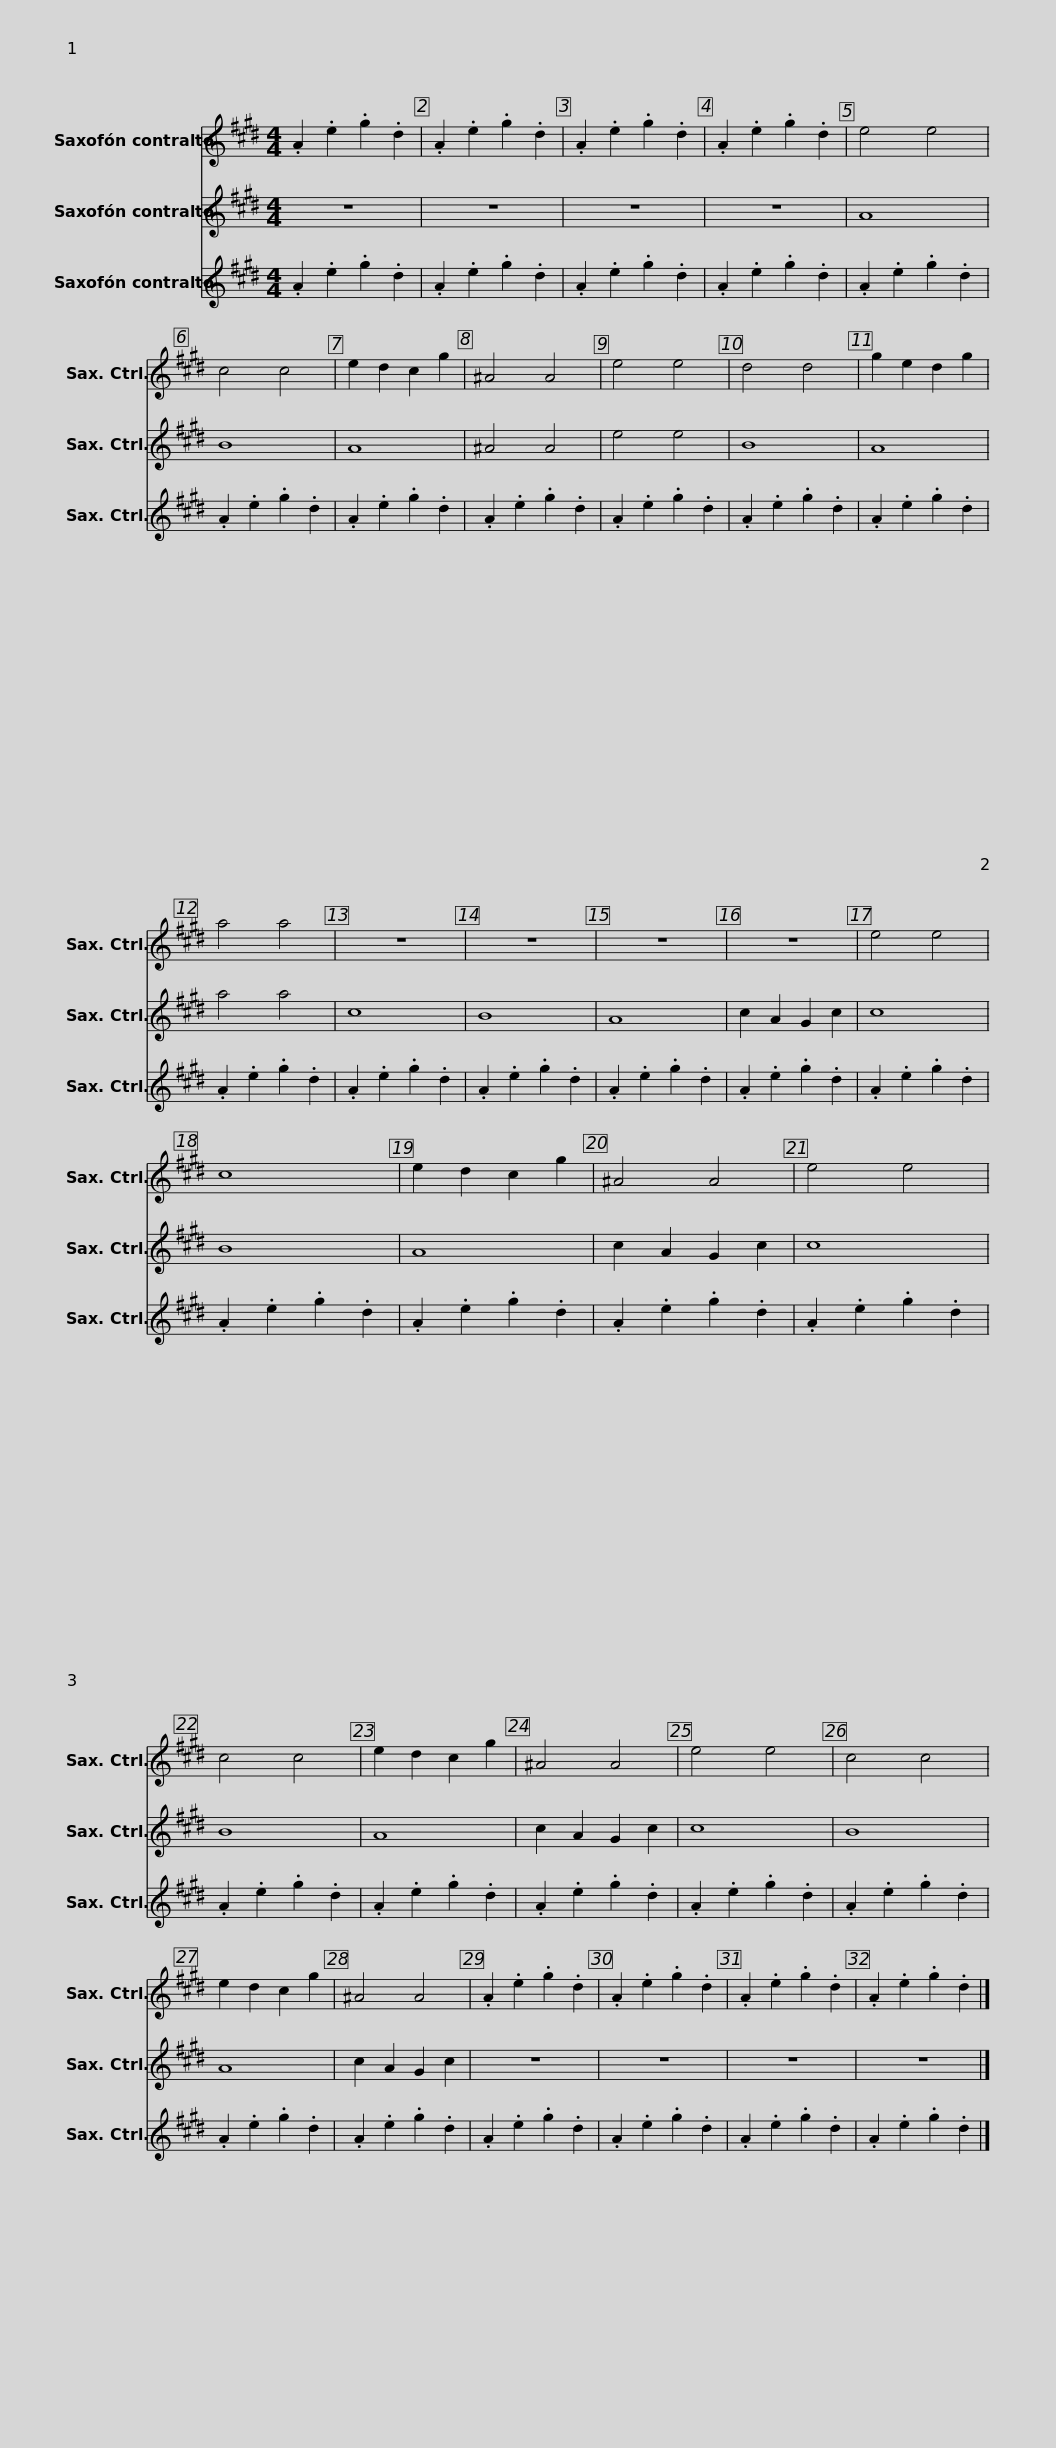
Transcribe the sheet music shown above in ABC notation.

X:1
%%score 1 2 3
L:1/8
M:4/4
I:linebreak $
K:none
V:1 treble transpose=-9
V:2 treble transpose=-9
V:3 treble transpose=-9
V:1
[K:E] .A2 .e2 .g2 .d2 | .A2 .e2 .g2 .d2 | .A2 .e2 .g2 .d2 | .A2 .e2 .g2 .d2 | e4 e4 | %5
 c4 c4 | e2 d2 c2 g2 | ^A4 A4 |$[K:E] e4 e4 | d4 d4 | %10
 g2 e2 d2 g2 | a4 a4 | z8 | z8 | z8 | %15
 z8 | e4 e4 |$ c8 | e2 d2 c2 g2 | ^A4 A4 | %20
 e4 e4 | c4 c4 | e2 d2 c2 g2 | ^A4 A4 | e4 e4 |$ %25
 c4 c4 | e2 d2 c2 g2 | ^A4 A4 | .A2 .e2 .g2 .d2 | .A2 .e2 .g2 .d2 | %30
 .A2 .e2 .g2 .d2 | .A2 .e2 .g2 .d2 |] %32
V:2
[K:E] z8 | z8 | z8 | z8 | A8 | %5
 B8 | A8 | ^A4 A4 |$[K:E] e4 e4 | B8 | %10
 A8 | a4 a4 | c8 | B8 | A8 | %15
 c2 A2 G2 c2 | c8 |$ B8 | A8 | c2 A2 G2 c2 | %20
 c8 | B8 | A8 | c2 A2 G2 c2 | c8 |$ %25
 B8 | A8 | c2 A2 G2 c2 | z8 | z8 | %30
 z8 | z8 |] %32
V:3
[K:E] .A2 .e2 .g2 .d2 | .A2 .e2 .g2 .d2 | .A2 .e2 .g2 .d2 | .A2 .e2 .g2 .d2 | .A2 .e2 .g2 .d2 | %5
 .A2 .e2 .g2 .d2 | .A2 .e2 .g2 .d2 | .A2 .e2 .g2 .d2 |$[K:E] .A2 .e2 .g2 .d2 | .A2 .e2 .g2 .d2 | %10
 .A2 .e2 .g2 .d2 | .A2 .e2 .g2 .d2 | .A2 .e2 .g2 .d2 | .A2 .e2 .g2 .d2 | .A2 .e2 .g2 .d2 | %15
 .A2 .e2 .g2 .d2 | .A2 .e2 .g2 .d2 |$ .A2 .e2 .g2 .d2 | .A2 .e2 .g2 .d2 | .A2 .e2 .g2 .d2 | %20
 .A2 .e2 .g2 .d2 | .A2 .e2 .g2 .d2 | .A2 .e2 .g2 .d2 | .A2 .e2 .g2 .d2 | .A2 .e2 .g2 .d2 |$ %25
 .A2 .e2 .g2 .d2 | .A2 .e2 .g2 .d2 | .A2 .e2 .g2 .d2 | .A2 .e2 .g2 .d2 | .A2 .e2 .g2 .d2 | %30
 .A2 .e2 .g2 .d2 | .A2 .e2 .g2 .d2 |] %32
